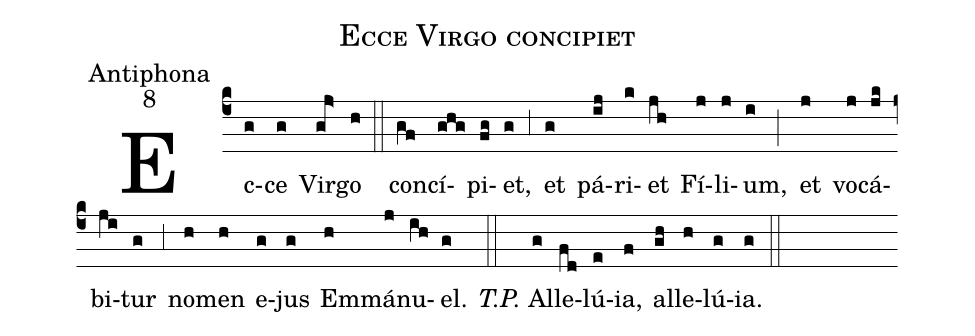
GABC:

name:Ecce Virgo concipiet;
office-part:Antiphona;
mode:8;
%%
(c4) Ec(g)ce(g) Vir(gj>)go(h) (::)
con(gf)cí(ghg)pi(fg)et,(g) (,3) et(g) pá(ij)ri(k)et(jh) Fí(j)li(j)um,(i) (;) et(j) vo(j)cá(jk)bi(ji)tur(g) (,3) no(h)men(h) e(g)jus(g) Em(h)má(j)nu(ih)el.(g) (::) <i>T.P.</i> Al(g)le(fd)lú(e)ia,(f) al(gh)le(h)lú(g)ia.(g) (::)
